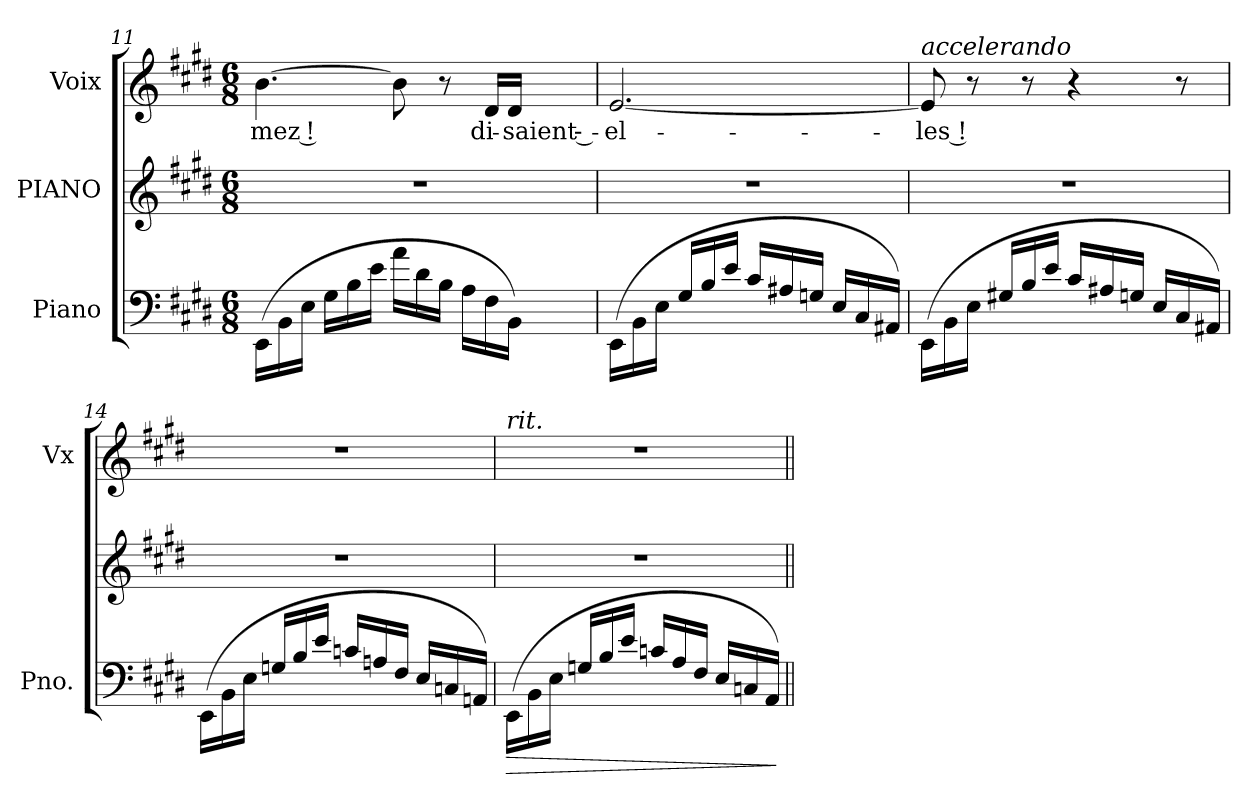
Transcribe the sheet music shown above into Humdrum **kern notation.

**kern	**dynam	**kern	**kern	**text
*part3	*part3	*part2	*part1	*part1
*staff3	*staff3	*staff2	*staff1	*staff1
*I"Piano	*	*I"PIANO	*I"Voix	*
*I'Pno.	*	*	*I'Vx	*
*clefF4	*	*clefG2	*clefG2	*
*k[f#c#g#d#]	*	*k[f#c#g#d#]	*k[f#c#g#d#]	*
*E:	*	*E:	*E:	*
*M6/8	*	*M6/8	*M6/8	*
=11	=11	=11	=11	=11
(16EE\LL	.	2.r	[4.b\	-mez !
16BB\	.	.	.	.
16E\JJ	.	.	.	.
16G#\LL	.	.	.	.
16B\	.	.	.	.
16e\JJ	.	.	.	.
16a\LL	.	.	8b\]	.
16d#\	.	.	.	.
16B\JJ	.	.	8r	.
16A\LL	.	.	.	.
16F#\	.	.	16d#/LL	di-
16BB\JJ)	.	.	16d#/JJ	-saient ‑-
!!LO:LB:g=z
=12	=12	=12	=12	=12
(16EE\LL	.	2.r	[2.e/	-el-
16BB\	.	.	.	.
16E\JJ	.	.	.	.
16G#/LL	.	.	.	.
16B/	.	.	.	.
16e/JJ	.	.	.	.
16c#/LL	.	.	.	.
16A#X/	.	.	.	.
16Gn/JJ	.	.	.	.
16E/LL	.	.	.	.
16C#/	.	.	.	.
16AA#X/JJ)	.	.	.	.
=13	=13	=13	=13	=13
!	!	!	!LO:TX:i:t=accelerando	!
(16EE\LL	.	2.r	8e/]	-les !
16BB\	.	.	.	.
16E\JJ	.	.	8r	.
16G#X/LL	.	.	.	.
16B/	.	.	8r	.
16e/JJ	.	.	.	.
16c#/LL	.	.	4r	.
16A#X/	.	.	.	.
16Gn/JJ	.	.	.	.
16E/LL	.	.	.	.
16C#/	.	.	8r	.
16AA#X/JJ)	.	.	.	.
=14	=14	=14	=14	=14
(16EE\LL	.	2.r	2.r	.
16BB\	.	.	.	.
16E\JJ	.	.	.	.
16Gn/LL	.	.	.	.
16B/	.	.	.	.
16e/JJ	.	.	.	.
16cn/LL	.	.	.	.
16An/	.	.	.	.
16F#/JJ	.	.	.	.
16E/LL	.	.	.	.
16Cn/	.	.	.	.
16AAn/JJ)	.	.	.	.
=15	=15	=15	=15	=15
!	!	!	!LO:TX:i:t=rit.	!
!	!LO:HP:b	!	!	!
(16EE\LL	>	2.r	2.r	.
16BB\	.	.	.	.
16E\JJ	.	.	.	.
16Gn/LL	.	.	.	.
16B/	.	.	.	.
16e/JJ	.	.	.	.
16cn/LL	.	.	.	.
16A/	.	.	.	.
16F#/JJ	.	.	.	.
16E/LL	.	.	.	.
16Cn/	.	.	.	.
16AA/JJ)	.	.	.	.
.	]	.	.	.
=||	=||	=||	=||	=||
*-	*-	*-	*-	*-
